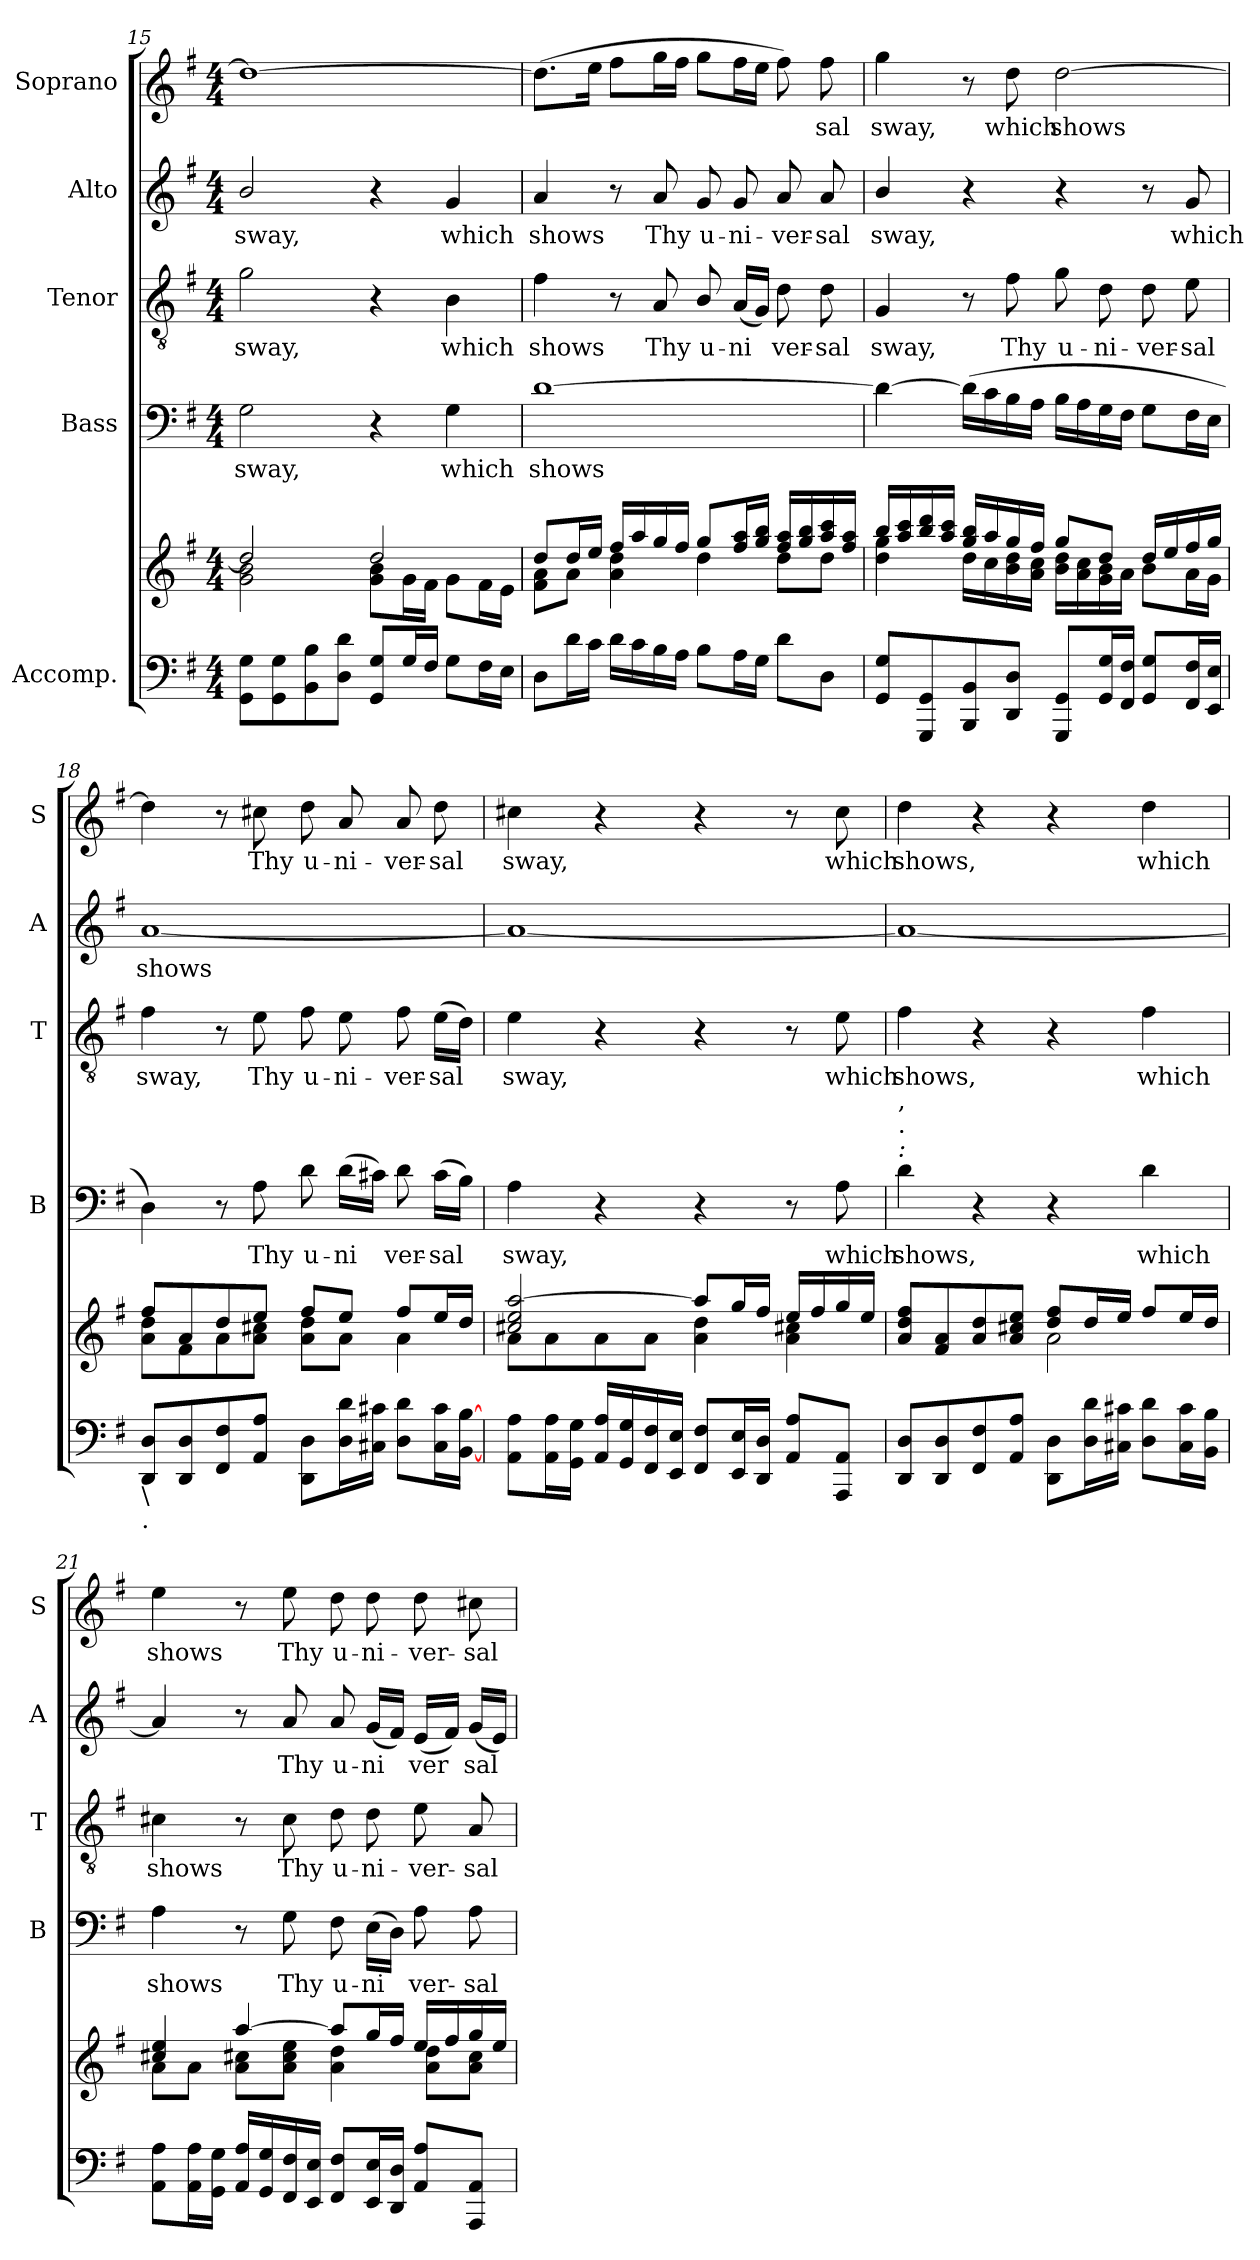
**kern	**kern	**kern	**text	**kern	**text	**kern	**text	**kern	**text
*part5	*part5	*part4	*part4	*part3	*part3	*part2	*part2	*part1	*part1
*staff6	*staff5	*staff4	*staff4	*staff3	*staff3	*staff2	*staff2	*staff1	*staff1
*I"Accomp.	*	*I"Bass	*	*I"Tenor	*	*I"Alto	*	*I"Soprano	*
*	*	*I'B	*	*I'T	*	*I'A	*	*I'S	*
*clefF4	*clefG2	*clefF4	*	*clefGv2	*	*clefG2	*	*clefG2	*
*k[f#]	*k[f#]	*k[f#]	*	*k[f#]	*	*k[f#]	*	*k[f#]	*
*G:	*G:	*G:	*	*G:	*	*G:	*	*G:	*
*M4/4	*M4/4	*M4/4	*	*M4/4	*	*M4/4	*	*M4/4	*
=15	=15	=15	=15	=15	=15	=15	=15	=15	=15
*	*^	*	*	*	*	*	*	*	*
!	!	!	!	!LO:LY:b	!	!LO:LY:b	!	!LO:LY:b	!	!
8GG\ 8G\L	2dd/]	2g\ 2b\	2G\	sway,	2g\	sway,	2b/	sway,	1dd_	.
8GG\ 8G\	.	.	.	.	.	.	.	.	.	.
8BB\ 8B\	.	.	.	.	.	.	.	.	.	.
8D\ 8d\J	.	.	.	.	.	.	.	.	.	.
8GG/ 8G/L	2dd/	8g\ 8b\L	4r	.	4r	.	4r	.	.	.
16G/L	.	16g\L	.	.	.	.	.	.	.	.
16F#/JJ	.	16f#\JJ	.	.	.	.	.	.	.	.
!	!	!	!	!LO:LY:b	!	!LO:LY:b	!	!LO:LY:b	!	!
8G\L	.	8g\L	4G\	which	4B\	which	4g/	which	.	.
16F#\L	.	16f#\L	.	.	.	.	.	.	.	.
16E\JJ	.	16e\JJ	.	.	.	.	.	.	.	.
!!LO:LB:g=z
=16	=16	=16	=16	=16	=16	=16	=16	=16	=16	=16
!	!	!	!	!LO:LY:b	!	!LO:LY:b	!	!LO:LY:b	!	!
8D\L	8dd/L	8f#\ 8a\L	[1d	shows	4f#\	shows	4a/	shows	(>8.dd\L]	.
16d\L	16dd/L	8a\J	.	.	.	.	.	.	.	.
16c\JJ	16ee/JJ	.	.	.	.	.	.	.	16ee\Jk	.
16d\LL	16ff#/LL	4a\ 4dd\	.	.	8r	.	8r	.	8ff#\L	.
16c\	16aa/	.	.	.	.	.	.	.	.	.
!	!	!	!	!	!	!LO:LY:b	!	!LO:LY:b	!	!
16B\	16gg/	.	.	.	8A/	Thy	8a/	Thy	16gg\L	.
16A\JJ	16ff#/JJ	.	.	.	.	.	.	.	16ff#\JJ	.
!	!	!	!	!	!	!LO:LY:b	!	!LO:LY:b	!	!
8B\L	8gg/L	4dd\	.	.	8B/	u-	8g/	u-	8gg\L	.
!	!	!	!	!	!	!LO:LY:b	!	!LO:LY:b	!	!
16A\L	16ff#/ 16aa/L	.	.	.	(<16A/LL	-ni­	8g/	-ni-	16ff#\L	.
16G\JJ	16gg/ 16bb/JJ	.	.	.	16G/JJ)	.	.	.	16ee\JJ	.
!	!	!	!	!	!	!LO:LY:b	!	!LO:LY:b	!	!
8d\L	16ff#/ 16aa/LL	8dd\L	.	.	8d\	ver-	8a/	-ver-	8ff#\)	.
.	16gg/ 16bb/	.	.	.	.	.	.	.	.	.
!	!	!	!	!	!	!LO:LY:b	!	!LO:LY:b	!	!LO:LY:b
8D\J	16aa/ 16ccc/	8dd\J	.	.	8d\	-sal	8a/	-sal	8ff#\	sal
.	16ff#/ 16aa/JJ	.	.	.	.	.	.	.	.	.
=17	=17	=17	=17	=17	=17	=17	=17	=17	=17	=17
!	!	!	!	!	!	!LO:LY:b	!	!LO:LY:b	!	!LO:LY:b
8GG/ 8G/L	16bb/LL	4dd\ 4gg\	4d\_	.	4G/	sway,	4b/	sway,	4gg\	sway,
.	16aa/ 16ccc/	.	.	.	.	.	.	.	.	.
8GGG/ 8GG/	16bb/ 16ddd/	.	.	.	.	.	.	.	.	.
.	16aa/ 16ccc/JJ	.	.	.	.	.	.	.	.	.
8BBB/ 8BB/	16gg/ 16bb/LL	16dd\LL	(>16d\LL]	.	8r	.	4r	.	8r	.
.	16aa/	16cc\	16c\	.	.	.	.	.	.	.
!	!	!	!	!	!	!LO:LY:b	!	!	!	!LO:LY:b
8DD/ 8D/J	16gg/	16b\ 16dd\	16B\	.	8f#\	Thy	.	.	8dd\	which
.	16ff#/JJ	16a\ 16cc\JJ	16A\JJ	.	.	.	.	.	.	.
!	!	!	!	!	!	!LO:LY:b	!	!	!	!LO:LY:b
8GGG/ 8GG/L	8gg/L	16b\ 16dd\LL	16B\LL	.	8g\	u-	4r	.	[2dd\	shows
.	.	16a\ 16cc\	16A\	.	.	.	.	.	.	.
!	!	!	!	!	!	!LO:LY:b	!	!	!	!
16GG/ 16G/L	8dd/J	16g\ 16b\	16G\	.	8d\	-ni-	.	.	.	.
16FF#/ 16F#/JJ	.	16a\JJ	16F#\JJ	.	.	.	.	.	.	.
!	!	!	!	!	!	!LO:LY:b	!	!	!	!
8GG/ 8G/L	16dd/LL	8b\L	8G\L	.	8d\	-ver-	8r	.	.	.
.	16ee/	.	.	.	.	.	.	.	.	.
!	!	!	!	!	!	!LO:LY:b	!	!LO:LY:b	!	!
16FF#/ 16F#/L	16ff#/	16a\L	16F#\L	.	8e\	-sal	8g/	which	.	.
16EE/ 16E/JJ	16gg/JJ	16g\JJ	16E\JJ	.	.	.	.	.	.	.
=18	=18	=18	=18	=18	=18	=18	=18	=18	=18	=18
!LO:TX:b:t=\	!	!	!	!	!	!	!	!	!	!
!LO:TX:b:t=.	!	!	!	!	!	!	!	!	!	!
!	!	!	!	!	!	!LO:LY:b	!	!LO:LY:b	!	!
8DD/ 8D/L	8ff#/L	8a\ 8dd\L	4D\)	.	4f#\	sway,	[1a	shows	4dd\]	.
8DD/ 8D/	8a/	8f#\	.	.	.	.	.	.	.	.
8FF#/ 8F#/	8dd/	8a\	8r	.	8r	.	.	.	8r	.
!	!	!	!	!LO:LY:b	!	!LO:LY:b	!	!	!	!LO:LY:b
8AA/ 8A/J	8ee/J	8a\ 8cc#X\J	8A\	Thy	8e\	Thy	.	.	8cc#X\	Thy
!	!	!	!	!LO:LY:b	!	!LO:LY:b	!	!	!	!LO:LY:b
8DD\ 8D\L	8ff#/L	8a\ 8dd\L	8d\	u-	8f#\	u-	.	.	8dd\	u-
!	!	!	!	!LO:LY:b	!	!LO:LY:b	!	!	!	!LO:LY:b
16D\ 16d\L	8ee/J	8a\J	(>16d\LL	-ni­	8e\	-ni-	.	.	8a/	-ni-
16C#X\ 16c#X\JJ	.	.	16c#X\JJ)	.	.	.	.	.	.	.
!	!	!	!	!LO:LY:b	!	!LO:LY:b	!	!	!	!LO:LY:b
8D\ 8d\L	8ff#/L	4a\	8d\	ver-	8f#\	-ver-	.	.	8a/	-ver-
!	!	!	!	!LO:LY:b	!	!LO:LY:b	!	!	!	!LO:LY:b
16C#\ 16c#\L	16ee/L	.	(>16c#\LL	-sal	(>16e\LL	-sal	.	.	8dd\	-sal
[16BB\ [16B\JJ	16dd/JJ	.	16B\JJ)	.	16d\JJ)	.	.	.	.	.
!!LO:LB:g=z
=19	=19	=19	=19	=19	=19	=19	=19	=19	=19	=19
!	!	!	!	!LO:LY:b	!	!LO:LY:b	!	!	!	!LO:LY:b
8AA\ 8A\L	2cc#X/ 2ee/ [>2aa/	8a\L	4A\	sway,	4e\	sway,	1a_	.	4cc#X\	sway,
16AA\ 16A\L	.	8a\	.	.	.	.	.	.	.	.
16GG\ 16G\JJ	.	.	.	.	.	.	.	.	.	.
16AA/ 16A/LL	.	8a\	4r	.	4r	.	.	.	4r	.
16GG/ 16G/	.	.	.	.	.	.	.	.	.	.
16FF#/ 16F#/	.	8a\J	.	.	.	.	.	.	.	.
16EE/ 16E/JJ	.	.	.	.	.	.	.	.	.	.
8FF#/ 8F#/L	8aa/L]	4a\ 4dd\	4r	.	4r	.	.	.	4r	.
16EE/ 16E/L	16gg/L	.	.	.	.	.	.	.	.	.
16DD/ 16D/JJ	16ff#/JJ	.	.	.	.	.	.	.	.	.
8AA/ 8A/L	16ee/LL	4a\ 4cc#X\	8r	.	8r	.	.	.	8r	.
.	16ff#/	.	.	.	.	.	.	.	.	.
!	!	!	!	!LO:LY:b	!	!LO:LY:b	!	!	!	!LO:LY:b
8AAA/ 8AA/J	16gg/	.	8A\	which	8e\	which	.	.	8cc#\	which
.	16ee/JJ	.	.	.	.	.	.	.	.	.
=20	=20	=20	=20	=20	=20	=20	=20	=20	=20	=20
!	!	!	!LO:TX:a:i:t=&colon;	!	!	!	!	!	!	!
!	!	!	!LO:TX:a:t=.	!	!	!	!	!	!	!
!	!	!	!LO:TX:a:t=,	!	!	!	!	!	!	!
!	!	!	!	!LO:LY:b	!	!LO:LY:b	!	!	!	!LO:LY:b
8DD/ 8D/L	8a/ 8dd/ 8ff#/L	2ryy	4d\	shows,	4f#\	shows,	1a_	.	4dd\	shows,
8DD/ 8D/	8f#/ 8a/	.	.	.	.	.	.	.	.	.
8FF#/ 8F#/	8a/ 8dd/	.	4r	.	4r	.	.	.	4r	.
8AA/ 8A/J	8a/ 8cc#X/ 8ee/J	.	.	.	.	.	.	.	.	.
8DD\ 8D\L	8dd/ 8ff#/L	2a\	4r	.	4r	.	.	.	4r	.
16D\ 16d\L	16dd/L	.	.	.	.	.	.	.	.	.
16C#X\ 16c#X\JJ	16ee/JJ	.	.	.	.	.	.	.	.	.
!	!	!	!	!LO:LY:b	!	!LO:LY:b	!	!	!	!LO:LY:b
8D\ 8d\L	8ff#/L	.	4d\	which	4f#\	which	.	.	4dd\	which
16C#\ 16c#\L	16ee/L	.	.	.	.	.	.	.	.	.
16BB\ 16B\JJ	16dd/JJ	.	.	.	.	.	.	.	.	.
=21	=21	=21	=21	=21	=21	=21	=21	=21	=21	=21
!	!	!	!	!LO:LY:b	!	!LO:LY:b	!	!	!	!LO:LY:b
8AA\ 8A\L	4cc#X/ 4ee/	8a\L	4A\	shows	4c#X\	shows	4a/]	.	4ee\	shows
16AA\ 16A\L	.	8a\J	.	.	.	.	.	.	.	.
16GG\ 16G\JJ	.	.	.	.	.	.	.	.	.	.
16AA/ 16A/LL	[>4aa/	8a\ 8cc#X\L	8r	.	8r	.	8r	.	8r	.
16GG/ 16G/	.	.	.	.	.	.	.	.	.	.
!	!	!	!	!LO:LY:b	!	!LO:LY:b	!	!LO:LY:b	!	!LO:LY:b
16FF#/ 16F#/	.	8a\ 8cc#\ 8ee\J	8G\	Thy	8c#\	Thy	8a/	Thy	8ee\	Thy
16EE/ 16E/JJ	.	.	.	.	.	.	.	.	.	.
!	!	!	!	!LO:LY:b	!	!LO:LY:b	!	!LO:LY:b	!	!LO:LY:b
8FF#/ 8F#/L	8aa/L]	4a\ 4dd\	8F#\	u-	8d\	u-	8a/	u-	8dd\	u-
!	!	!	!	!LO:LY:b	!	!LO:LY:b	!	!LO:LY:b	!	!LO:LY:b
16EE/ 16E/L	16gg/L	.	(>16E\LL	-ni­	8d\	-ni-	(<16g/LL	-ni­	8dd\	-ni-
16DD/ 16D/JJ	16ff#/JJ	.	16D\JJ)	.	.	.	16f#/JJ)	.	.	.
!	!	!	!	!LO:LY:b	!	!LO:LY:b	!	!LO:LY:b	!	!LO:LY:b
8AA/ 8A/L	16ee/LL	8a\ 8dd\L	8A\	ver-	8e\	-ver-	(<16e/LL	ver­	8dd\	-ver-
.	16ff#/	.	.	.	.	.	16f#/JJ)	.	.	.
!	!	!	!	!LO:LY:b	!	!LO:LY:b	!	!LO:LY:b	!	!LO:LY:b
8AAA/ 8AA/J	16gg/	8a\ 8cc#\J	8A\	-sal	8A/	-sal	(<16g/LL	sal	8cc#X\	-sal
.	16ee/JJ	.	.	.	.	.	16e/JJ)	.	.	.
*	*v	*v	*	*	*	*	*	*	*	*
=	=	=	=	=	=	=	=	=	=
*-	*-	*-	*-	*-	*-	*-	*-	*-	*-
